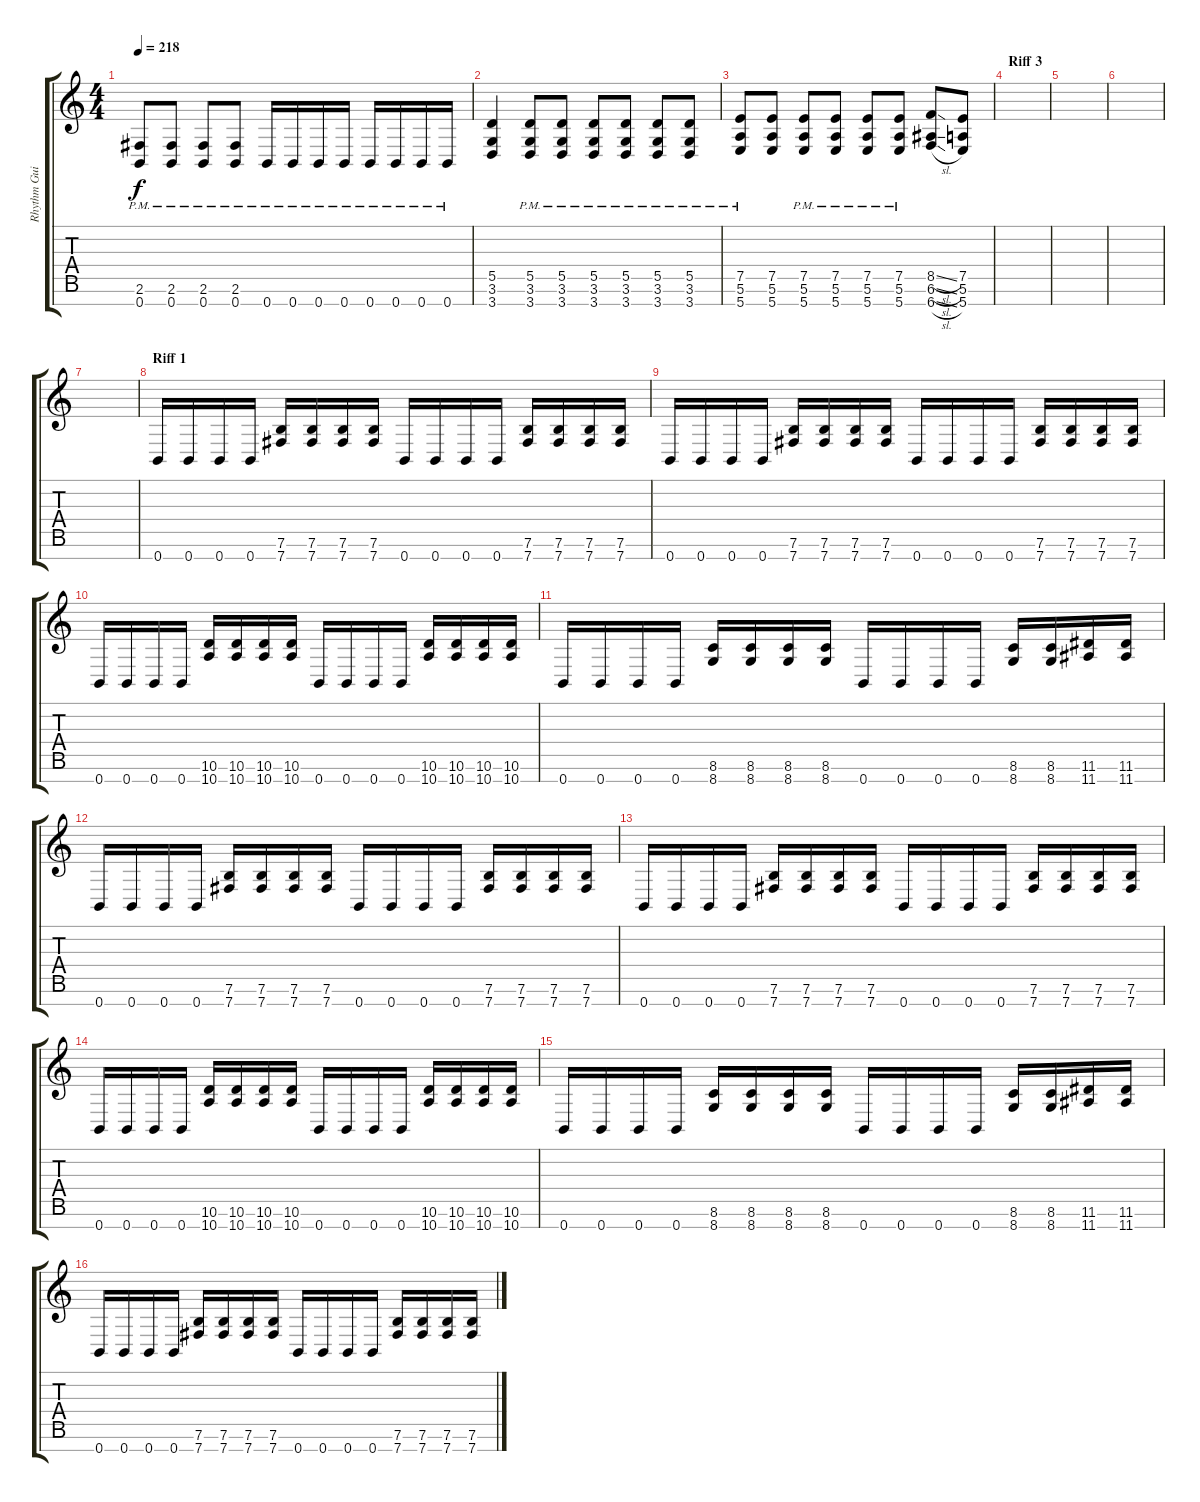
\track ("Rhythm Guitar R" "Rhythm Gui") {instrument distortionguitar}
\staff {score tabs}
\tuning (E4 B3 G3 D3 A2 E2 B1) {hide}
\ts (4 4)
\tempo 218
\clef g2
\ks c
(2.6{pm} 0.7{pm}).8{dy f} (2.6{pm} 0.7{pm}).8 (2.6{pm} 0.7{pm}).8 (2.6{pm} 0.7{pm}).8 0.7{pm}.16 0.7{pm}.16 0.7{pm}.16 0.7{pm}.16 0.7{pm}.16 0.7{pm}.16 0.7{pm}.16 0.7{pm}.16 |
(5.5 3.6 3.7).4 (5.5{pm} 3.6{pm} 3.7{pm}).8 (5.5{pm} 3.6{pm} 3.7{pm}).8 (5.5{pm} 3.6{pm} 3.7{pm}).8 (5.5{pm} 3.6{pm} 3.7{pm}).8 (5.5{pm} 3.6{pm} 3.7{pm}).8 (5.5{pm} 3.6{pm} 3.7{pm}).8 |
(7.5{pm} 5.6{pm} 5.7{pm}).8 (7.5 5.6 5.7).8 (7.5{pm} 5.6{pm} 5.7{pm}).8 (7.5{pm} 5.6{pm} 5.7{pm}).8 (7.5{pm} 5.6{pm} 5.7{pm}).8 (7.5{pm} 5.6{pm} 5.7{pm}).8 (8.5{sl} 6.6{sl} 6.7{sl}).8 (7.5 5.6 5.7).8 |
\section ("" "Riff 3")
|
|
|
|
\section ("" "Riff 1")
0.7.16 0.7.16 0.7.16 0.7.16 (7.6 7.7).16 (7.6 7.7).16 (7.6 7.7).16 (7.6 7.7).16 0.7.16 0.7.16 0.7.16 0.7.16 (7.6 7.7).16 (7.6 7.7).16 (7.6 7.7).16 (7.6 7.7).16 |
0.7.16 0.7.16 0.7.16 0.7.16 (7.6 7.7).16 (7.6 7.7).16 (7.6 7.7).16 (7.6 7.7).16 0.7.16 0.7.16 0.7.16 0.7.16 (7.6 7.7).16 (7.6 7.7).16 (7.6 7.7).16 (7.6 7.7).16 |
0.7.16 0.7.16 0.7.16 0.7.16 (10.6 10.7).16 (10.6 10.7).16 (10.6 10.7).16 (10.6 10.7).16 0.7.16 0.7.16 0.7.16 0.7.16 (10.6 10.7).16 (10.6 10.7).16 (10.6 10.7).16 (10.6 10.7).16 |
0.7.16 0.7.16 0.7.16 0.7.16 (8.6 8.7).16 (8.6 8.7).16 (8.6 8.7).16 (8.6 8.7).16 0.7.16 0.7.16 0.7.16 0.7.16 (8.6 8.7).16 (8.6 8.7).16 (11.6 11.7).16 (11.6 11.7).16 |
0.7.16 0.7.16 0.7.16 0.7.16 (7.6 7.7).16 (7.6 7.7).16 (7.6 7.7).16 (7.6 7.7).16 0.7.16 0.7.16 0.7.16 0.7.16 (7.6 7.7).16 (7.6 7.7).16 (7.6 7.7).16 (7.6 7.7).16 |
0.7.16 0.7.16 0.7.16 0.7.16 (7.6 7.7).16 (7.6 7.7).16 (7.6 7.7).16 (7.6 7.7).16 0.7.16 0.7.16 0.7.16 0.7.16 (7.6 7.7).16 (7.6 7.7).16 (7.6 7.7).16 (7.6 7.7).16 |
0.7.16 0.7.16 0.7.16 0.7.16 (10.6 10.7).16 (10.6 10.7).16 (10.6 10.7).16 (10.6 10.7).16 0.7.16 0.7.16 0.7.16 0.7.16 (10.6 10.7).16 (10.6 10.7).16 (10.6 10.7).16 (10.6 10.7).16 |
0.7.16 0.7.16 0.7.16 0.7.16 (8.6 8.7).16 (8.6 8.7).16 (8.6 8.7).16 (8.6 8.7).16 0.7.16 0.7.16 0.7.16 0.7.16 (8.6 8.7).16 (8.6 8.7).16 (11.6 11.7).16 (11.6 11.7).16 |
0.7.16 0.7.16 0.7.16 0.7.16 (7.6 7.7).16 (7.6 7.7).16 (7.6 7.7).16 (7.6 7.7).16 0.7.16 0.7.16 0.7.16 0.7.16 (7.6 7.7).16 (7.6 7.7).16 (7.6 7.7).16 (7.6 7.7).16
